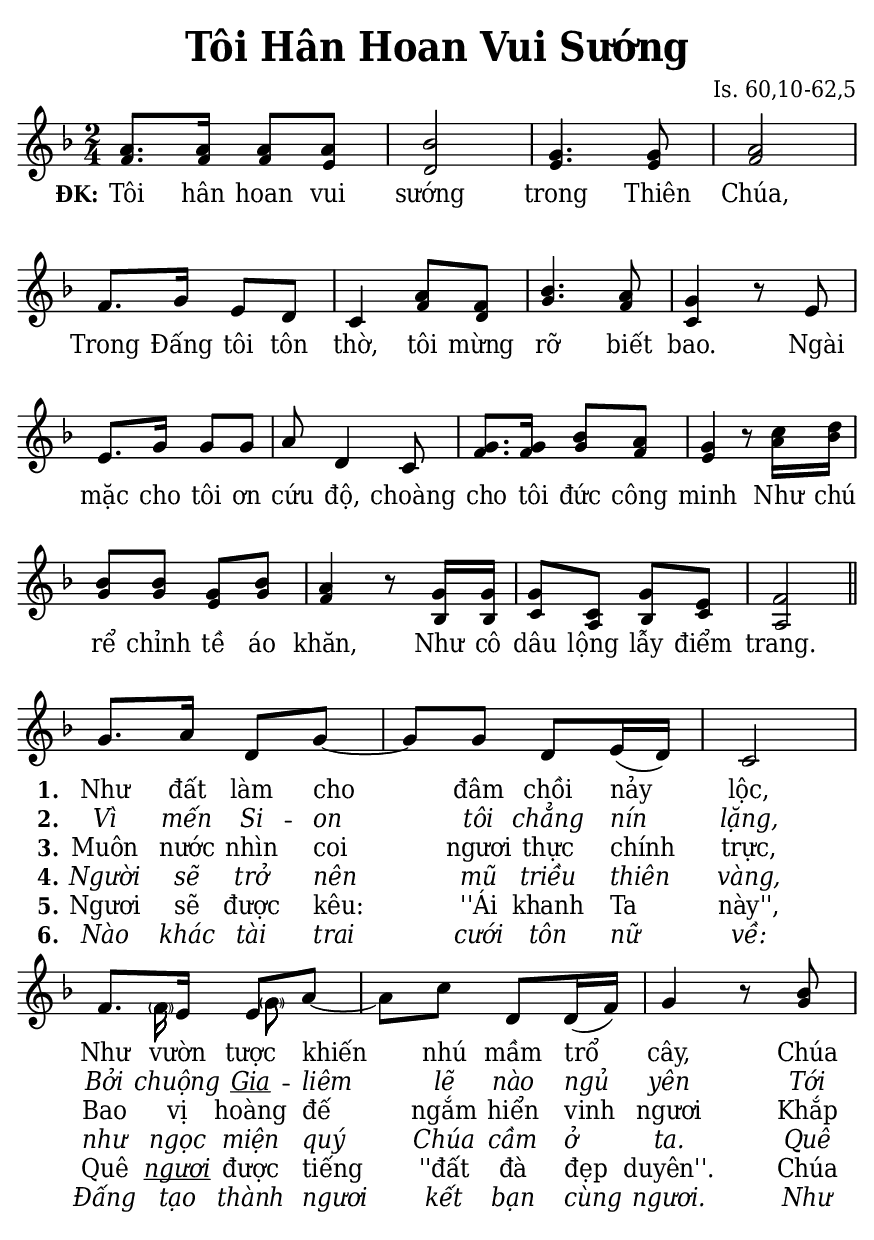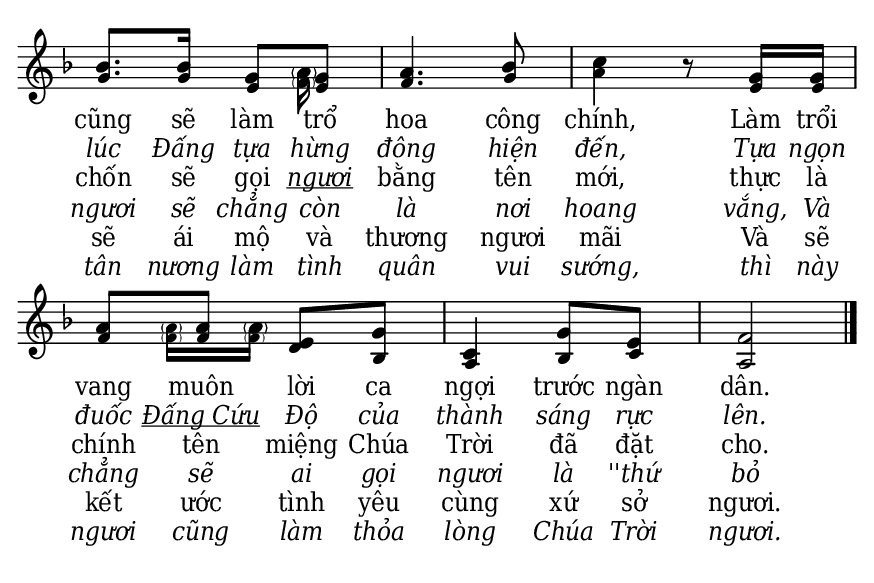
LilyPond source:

% Cài đặt chung\
\version "2.22.1"
\include "english.ly"

\header {
  title = \markup { \fontsize #1 "Tôi Hân Hoan Vui Sướng" }
  composer = "Is. 60,10-62,5"
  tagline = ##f
}

% Nhạc phiên khúc
nhacPhienKhucSop = \relative c'' {
  a8. a16 a8 a |
  bf2 |
  g4. g8 |
  a2 |
  f8. g16 e8 d |
  c4 a'8 f |
  bf4. a8 |
  g4 r8 e |
  e8. g16 g8 g |
  a d,4 c8 |
  g'8. g16 bf8 a |
  g4 r8 c16 d |
  bf8 bf g bf |
  a4 r8 g16 g |
  g8 c, g' e |
  f2 \bar "||"
  
  g8. a16 d,8 g ~ |
  g g d e16 (d) |
  c2 |
  f8.
  <<
    {
      \voiceOne
      e16
    }
    \new Voice = "beSop" {
      \voiceTwo
      \stemDown
      \once \override NoteColumn.force-hshift = #-1.2
      \parenthesize
      f16
    }
  >>
  \oneVoice
  <<
    {
      \voiceOne
      e8
    }
    \new Voice = "beSop" {
      \voiceTwo
      \stemDown
      \once \override NoteColumn.force-hshift = #1.6
      \parenthesize
      g8
    }
  >>
  \oneVoice
  a ~ |
  a c d, d16 (f) |
  g4 r8 bf |
  bf8. bf16 g8
  <<
    {
      \voiceOne
      g8
    }
    \new Voice = "beSop" {
      \voiceTwo
      \stemDown
      \once \override NoteColumn.force-hshift = #-1.2
      \parenthesize
      a8
    }
  >>
  \oneVoice
  a4. bf8 |
  c4 r8 g16 g |
  a8
  <<
    {
      \voiceOne
      a8
    }
    \new Voice = "splitpart" {
      \voiceTwo
      \once \override NoteColumn.force-hshift = #-2.7
      \tweak font-size #-2
      \parenthesize
      a16
      \once \override NoteColumn.force-hshift = #0.5
      %\tweak font-size #-2
      \parenthesize
      a16
    }
  >>
  \oneVoice
  e8 g |
  c,4 g'8 e |
  f2 \bar "|."
}

nhacPhienKhucAlto = \relative c' {
  f8. f16 f8 e |
  d2 |
  e4. e8 |
  f2 |
  f8. g16 e8 d |
  c4 f8 d |
  g4. f8 |
  c4 r8 e |
  e8. g16 g8 g |
  a d,4 c8 |
  f8. f16 g8 f |
  e4 r8 a16 bf |
  g8 g e g |
  f4 r8 bf,16 bf |
  c8 a bf c |
  a2 |
  
  g'8. a16 d,8 g ~ |
  g g d e16 (d) |
  c2 |
  f8.
  <<
    {
      \voiceOne
      e16
    }
    \new Voice = "beSop" {
      \voiceTwo
      \stemDown
      \once \override NoteColumn.force-hshift = #-1.2
      \parenthesize
      f16
    }
  >>
  \oneVoice
  <<
    {
      \voiceOne
      e8
    }
    \new Voice = "beSop" {
      \voiceTwo
      \stemDown
      \once \override NoteColumn.force-hshift = #1.6
      \parenthesize
      g8
    }
  >>
  \oneVoice
  a ~ |
  a c d, d16 (f) |
  g4 r8 g |
  g8. g16 e8
  <<
    {
      \voiceOne
      e8
    }
    \new Voice = "beSop" {
      \voiceTwo
      \stemDown
      \once \override NoteColumn.force-hshift = #-1.2
      \parenthesize
      f8
    }
  >>
  \oneVoice
  f4. g8 |
  a4 r8 e16 e |
  f8
  <<
    {
      \voiceOne
      f8
    }
    \new Voice = "splitpart" {
      \voiceTwo
      \once \override Beam.transparent = ##t
      \once \override Stem.transparent = ##t
      \once \override NoteColumn.force-hshift = #-2.7
      \tweak font-size #-2
      \parenthesize
      f16
      \once \override Beam.transparent = ##t
      \once \override Stem.transparent = ##t
      \once \override NoteColumn.force-hshift = #0.5
      \tweak font-size #-2
      \parenthesize
      f16
    }
  >>
  \oneVoice
  d8 bf |
  a4 bf8 c |
  a2
}

% Lời phiên khúc
loiPhienKhucSop = \lyrics {
  \set stanza = "ĐK:"
  Tôi hân hoan vui sướng trong Thiên Chúa,
  Trong Đấng tôi tôn thờ,
  tôi mừng rỡ biết bao.
  Ngài mặc cho tôi ơn cứu độ,
  choàng cho tôi đức công minh
  Như chú rể chỉnh tề áo khăn,
  Như cô dâu lộng lẫy điểm trang.
  <<
    {
      \set stanza = "1."
      Như đất làm cho đâm chồi nảy lộc,
      Như vườn tược khiến nhú mầm trổ cây,
      Chúa cũng sẽ làm trổ hoa công chính,
      Làm trổi vang muôn lời ca ngợi trước ngàn dân.
    }
    \new Lyrics {
	    \set associatedVoice = "beSop"
	    \set stanza = "2."
      \override Lyrics.LyricText.font-shape = #'italic
	    Vì mến Si -- on tôi chẳng nín lặng,
	    Bởi chuộng \markup { \italic \underline "Gia" }
	    -- liêm lẽ nào ngủ yên
	    Tới lúc Đấng tựa hừng đông hiện đến,
	    Tựa ngọn đuốc \markup { \italic \underline "Đấng Cứu" } Độ
	    của thành sáng rực lên.
    }
    \new Lyrics {
	    \set associatedVoice = "beSop"
	    \set stanza = "3."
	    Muôn nước nhìn coi ngươi thực chính trực,
	    Bao vị hoàng đế ngắm hiển vinh ngươi
	    Khắp chốn sẽ gọi
	    \markup { \italic \underline "ngươi" } bằng tên mới,
	    thực là chính tên miệng Chúa Trời đã đặt cho.
    }
    \new Lyrics {
	    \set associatedVoice = "beSop"
	    \set stanza = "4."
      \override Lyrics.LyricText.font-shape = #'italic
	    Người sẽ trở nên mũ triều thiên vàng,
	    như ngọc miện quý Chúa cầm ở ta.
	    Quê ngươi sẽ chẳng còn là nơi hoang vắng,
	    Và chẳng sẽ ai gọi ngươi là ''thứ bỏ đi''.
    }
    \new Lyrics {
	    \set associatedVoice = "beSop"
	    \set stanza = "5."
	    Ngươi sẽ được kêu: ''Ái khanh Ta này'',
	    Quê \markup { \italic \underline "ngươi" }
	    được tiếng ''đất đà đẹp duyên''.
	    Chúa sẽ ái mộ và thương ngươi mãi
	    Và sẽ kết ước tình yêu cùng xứ sở ngươi.
    }
    \new Lyrics {
	    \set associatedVoice = "beSop"
	    \set stanza = "6."
      \override Lyrics.LyricText.font-shape = #'italic
	    Nào khác tài trai cưới tôn nữ về:
	    Đấng tạo thành ngươi kết bạn cùng ngươi.
	    Như tân nương làm tình quân vui sướng,
	    thì này ngươi cũng làm thỏa lòng Chúa Trời ngươi.
    }
  >>
}

% Dàn trang
\paper {
  #(set-paper-size "a5")
  top-margin = 3\mm
  bottom-margin = 3\mm
  left-margin = 3\mm
  right-margin = 3\mm
  indent = #0
  #(define fonts
	 (make-pango-font-tree "Deja Vu Serif Condensed"
	 		       "Deja Vu Serif Condensed"
			       "Deja Vu Serif Condensed"
			       (/ 20 20)))
  print-page-number = ##f
}

TongNhip = {
  \key f \major \time 2/4
  \set Timing.beamExceptions = #'()
  \set Timing.baseMoment = #(ly:make-moment 1/4)
}

% Đổi kích thước nốt cho bè phụ
notBePhu =
#(define-music-function (font-size music) (number? ly:music?)
   (for-some-music
     (lambda (m)
       (if (music-is-of-type? m 'rhythmic-event)
           (begin
             (set! (ly:music-property m 'tweaks)
                   (cons `(font-size . ,font-size)
                         (ly:music-property m 'tweaks)))
             #t)
           #f))
     music)
   music)

\score {
  \new ChoirStaff <<
    \new Staff \with {
        \consists "Merge_rests_engraver"
        printPartCombineTexts = ##f
      }
      <<
      \new Voice \TongNhip \partCombine 
        \nhacPhienKhucSop
        \notBePhu -1 { \nhacPhienKhucAlto }
      \new NullVoice = beSop \nhacPhienKhucSop
      \new Lyrics \lyricsto beSop \loiPhienKhucSop
      >>
  >>
  \layout {
    \override Lyrics.LyricSpace.minimum-distance = #1
    \override Score.BarNumber.break-visibility = ##(#f #f #f)
    \override Score.SpacingSpanner.uniform-stretching = ##t
  } 
}
